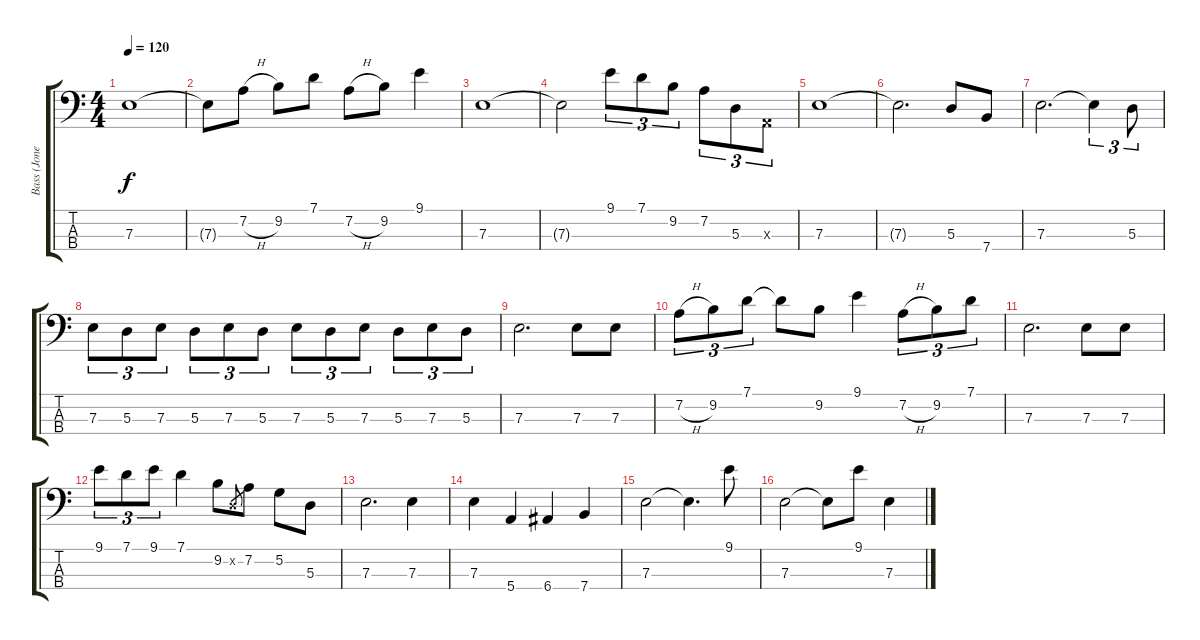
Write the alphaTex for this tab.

\track ("Bass (Jones)" "Bass (Jone") {instrument electricbassfinger}
\staff {score tabs}
\tuning (G2 D2 A1 E1) {hide}
\ts (4 4)
\tempo 120
\clef f4
\ks c
7.3.1{dy f} |
7.3{t}.8 7.2{h}.8 9.2.8 7.1.8 7.2{h}.8 9.2.8 9.1.4 |
7.3.1 |
7.3{t}.2 9.1.8{tu (3 2)} 7.1.8{tu (3 2)} 9.2.8{tu (3 2)} 7.2.8{tu (3 2)} 5.3.8{tu (3 2)} 0.3{x}.8{tu (3 2)} |
7.3.1 |
7.3{t}.2{d} 5.3.8 7.4.8 |
7.3.2{d} 7.3{t}.4{tu (3 2)} 5.3.8{tu (3 2)} |
7.3.8{tu (3 2)} 5.3.8{tu (3 2)} 7.3.8{tu (3 2)} 5.3.8{tu (3 2)} 7.3.8{tu (3 2)} 5.3.8{tu (3 2)} 7.3.8{tu (3 2)} 5.3.8{tu (3 2)} 7.3.8{tu (3 2)} 5.3.8{tu (3 2)} 7.3.8{tu (3 2)} 5.3.8{tu (3 2)} |
7.3.2{d} 7.3.8 7.3.8 |
7.2{h}.8{tu (3 2)} 9.2.8{tu (3 2)} 7.1.8{tu (3 2)} 7.1{t}.8 9.2.8 9.1.4 7.2{h}.8{tu (3 2)} 9.2.8{tu (3 2)} 7.1.8{tu (3 2)} |
7.3.2{d} 7.3.8 7.3.8 |
9.1.8{tu (3 2)} 7.1.8{tu (3 2)} 9.1.8{tu (3 2)} 7.1.4 9.2.8 0.2{x}.8{gr} 7.2.8 5.2.8 5.3.8 |
7.3.2{d} 7.3.4 |
7.3.4 5.4.4 6.4.4 7.4.4 |
7.3.2 7.3{t}.4{d} 9.1.8 |
7.3.2 7.3{t}.8 9.1.8 7.3.4
